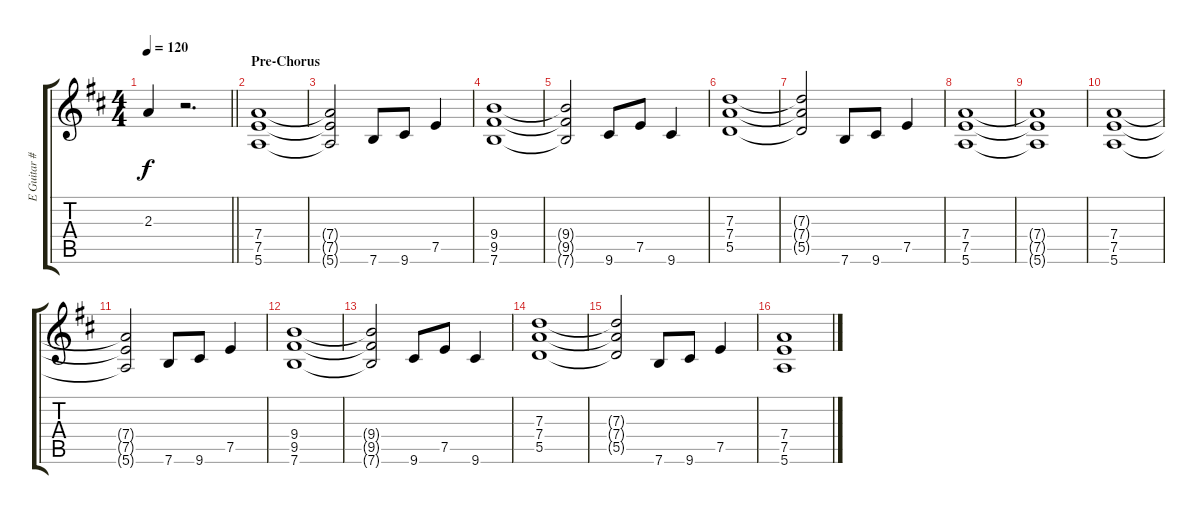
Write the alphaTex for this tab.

\track ("E Guitar #2" "E Guitar #") {instrument electricguitarjazz}
\staff {score tabs}
\tuning (E4 B3 G3 D3 A2 E2) {hide}
\ts (4 4)
\tempo 120
\clef g2
\barLineRight lightlight
\ks d
2.3{t}.4{dy f} r.2{d} |
\section ("" "Pre-Chorus")
(7.4 7.5 5.6).1 |
(7.4{t} 7.5{t} 5.6{t}).2 7.6.8 9.6.8 7.5.4 |
(9.4 9.5 7.6).1 |
(9.4{t} 9.5{t} 7.6{t}).2 9.6.8 7.5.8 9.6.4 |
(7.3 7.4 5.5).1 |
(7.3{t} 7.4{t} 5.5{t}).2 7.6.8 9.6.8 7.5.4 |
(7.4 7.5 5.6).1 |
(7.4{t} 7.5{t} 5.6{t}).1 |
(7.4 7.5 5.6).1 |
(7.4{t} 7.5{t} 5.6{t}).2 7.6.8 9.6.8 7.5.4 |
(9.4 9.5 7.6).1 |
(9.4{t} 9.5{t} 7.6{t}).2 9.6.8 7.5.8 9.6.4 |
(7.3 7.4 5.5).1 |
(7.3{t} 7.4{t} 5.5{t}).2 7.6.8 9.6.8 7.5.4 |
(7.4 7.5 5.6).1
